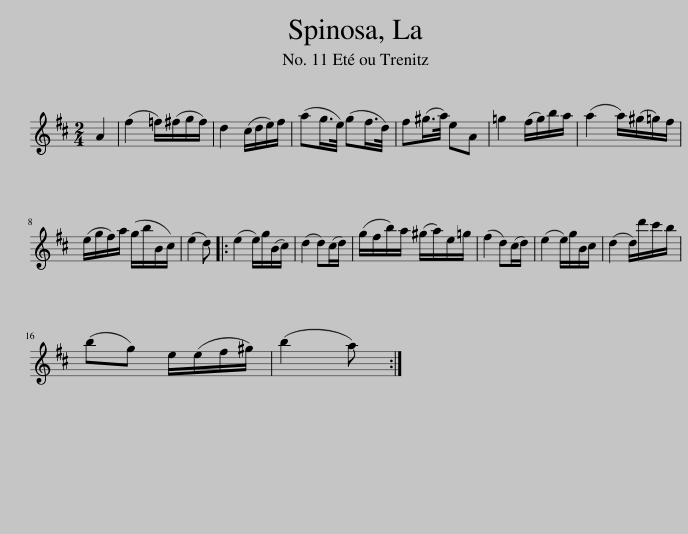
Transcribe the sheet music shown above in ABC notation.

X:1
L:1/8
M:2/4
I:linebreak $
K:D
V:1 treble
V:1
 A2 | (f2 =f/)(^f/g/f/) | d2 (c/d/e/)f/ | (ag/>e/) (gf/>d/) | f(^g/>a/) eA | %5
 =g2 (f/g/)b/a/ | (a2 a/)(^g/=g/)f/ |$ (e/g/f/)a/ (g/b/B/c/) | (e2 d) |: (e2 e/)g/(B/c/) | %10
 (d2 d)(c/d/) | (g/f/b/)a/ (^g/a/)e/=g/ | (f2 d)(c/d/) | (e2 e/)g/B/c/ | (d2 d/)d'/c'/b/ |$ %15
 (bg) e/(e/f/^g/) | (b2 a) :| %17
